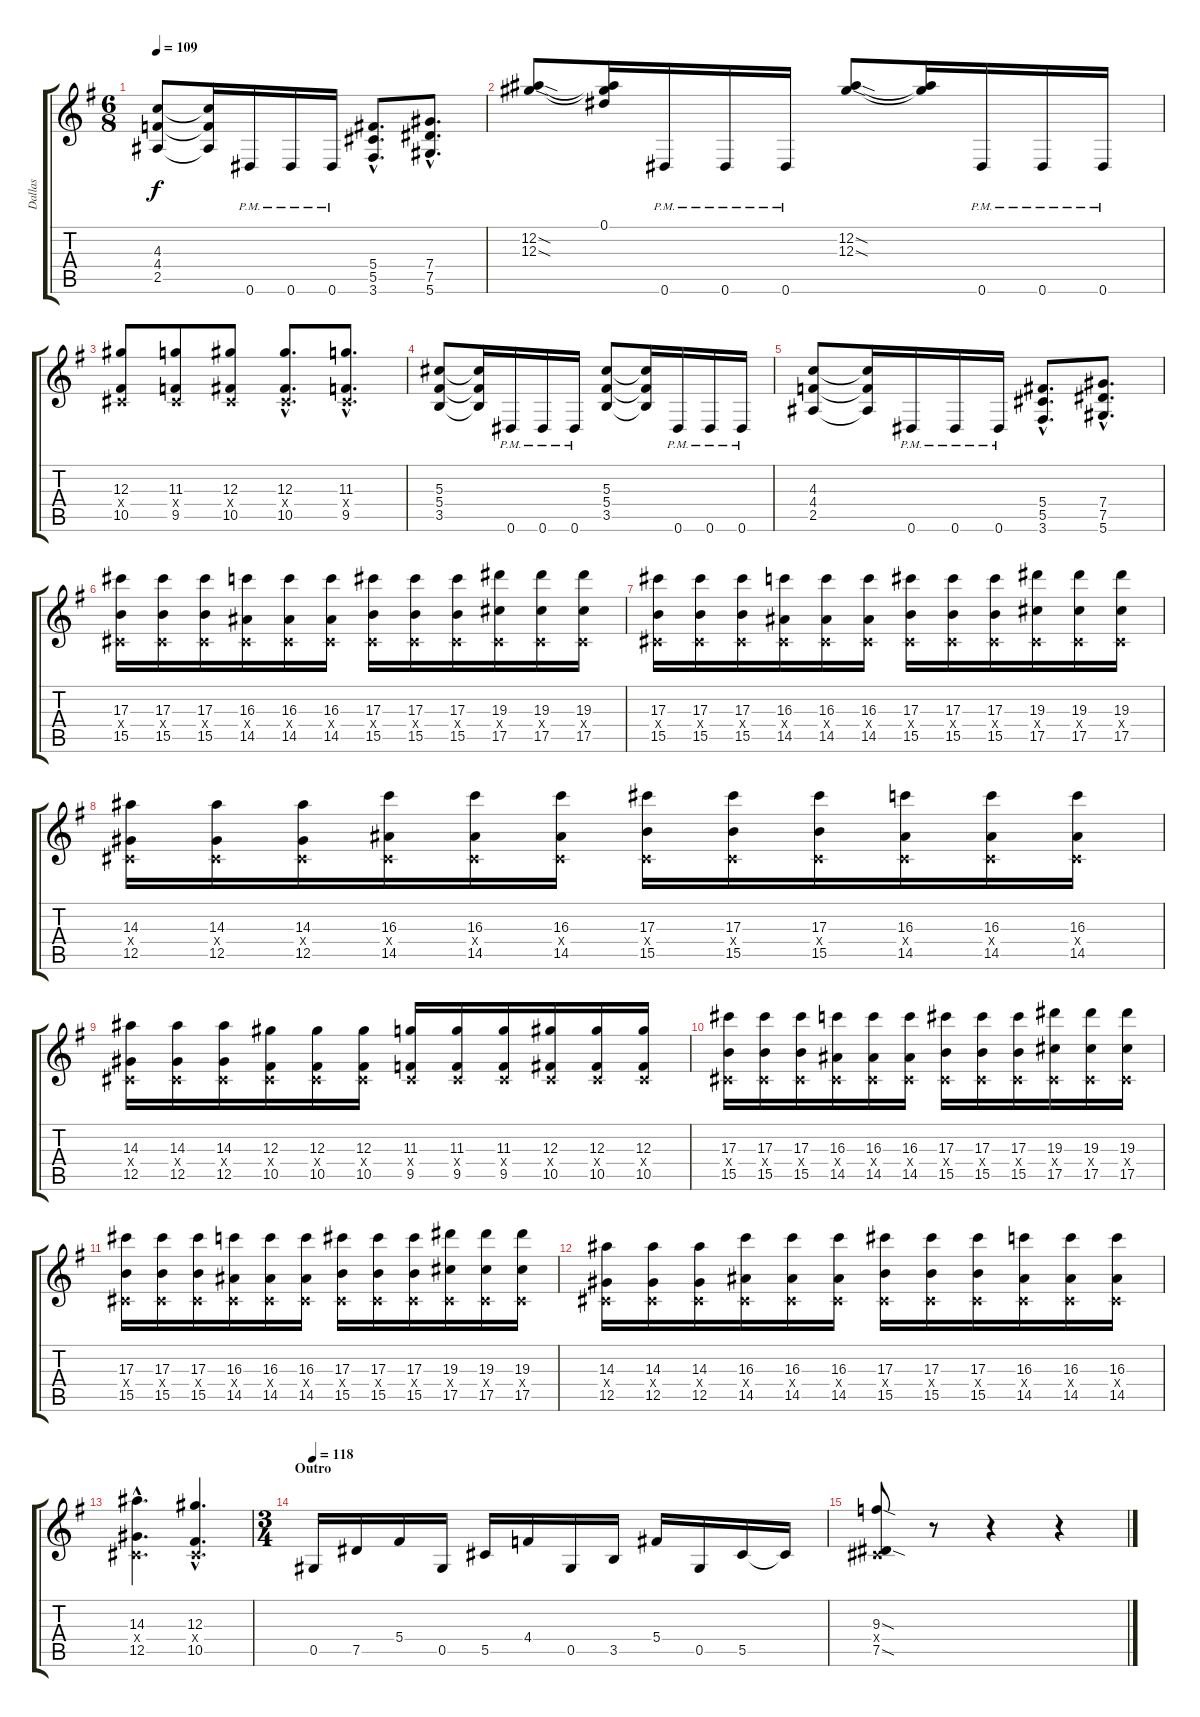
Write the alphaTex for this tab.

\track ("Dallas" "Dallas") {instrument distortionguitar}
\staff {score tabs}
\tuning (Eb4 Bb3 Ab3 Db3 Ab2 Eb2) {hide}
\ts (6 8)
\tempo 109
\clef g2
\ks g
(4.3 4.4 2.5).8{dy f} (4.3{t} 4.4{t} 2.5{t}).16 0.6{pm}.16 0.6{pm}.16 0.6{pm}.16 (5.4{hac} 5.5{hac} 3.6{hac}).8{d} (7.4{hac} 7.5{hac} 5.6{hac}).8{d} |
(12.2{sod} 12.3{sod}).8{instrument distortionguitar} (0.1 12.2{t} 12.3{t}).16 0.6{pm}.16 0.6{pm}.16 0.6{pm}.16 (12.2{sod} 12.3{sod}).8 (12.2{t} 12.3{t}).16 0.6{pm}.16 0.6{pm}.16 0.6{pm}.16 |
(12.3 0.4{x} 10.5).8 (11.3 0.4{x} 9.5).8 (12.3 0.4{x} 10.5).8 (12.3{hac} 0.4{hac x} 10.5{hac}).8{d} (11.3{hac} 0.4{hac x} 9.5{hac}).8{d} |
(5.3 5.4 3.5).8 (5.3{t} 5.4{t} 3.5{t}).16 0.6{pm}.16 0.6{pm}.16 0.6{pm}.16 (5.3 5.4 3.5).8 (5.3{t} 5.4{t} 3.5{t}).16 0.6{pm}.16 0.6{pm}.16 0.6{pm}.16 |
(4.3 4.4 2.5).8 (4.3{t} 4.4{t} 2.5{t}).16 0.6{pm}.16 0.6{pm}.16 0.6{pm}.16 (5.4{hac} 5.5{hac} 3.6{hac}).8{d} (7.4{hac} 7.5{hac} 5.6{hac}).8{d} |
(17.3 0.4{x} 15.5).16 (17.3 0.4{x} 15.5).16 (17.3 0.4{x} 15.5).16 (16.3 0.4{x} 14.5).16 (16.3 0.4{x} 14.5).16 (16.3 0.4{x} 14.5).16 (17.3 0.4{x} 15.5).16 (17.3 0.4{x} 15.5).16 (17.3 0.4{x} 15.5).16 (19.3 0.4{x} 17.5).16 (19.3 0.4{x} 17.5).16 (19.3 0.4{x} 17.5).16 |
(17.3 0.4{x} 15.5).16 (17.3 0.4{x} 15.5).16 (17.3 0.4{x} 15.5).16 (16.3 0.4{x} 14.5).16 (16.3 0.4{x} 14.5).16 (16.3 0.4{x} 14.5).16 (17.3 0.4{x} 15.5).16 (17.3 0.4{x} 15.5).16 (17.3 0.4{x} 15.5).16 (19.3 0.4{x} 17.5).16 (19.3 0.4{x} 17.5).16 (19.3 0.4{x} 17.5).16 |
(14.3 0.4{x} 12.5).16 (14.3 0.4{x} 12.5).16 (14.3 0.4{x} 12.5).16 (16.3 0.4{x} 14.5).16 (16.3 0.4{x} 14.5).16 (16.3 0.4{x} 14.5).16 (17.3 0.4{x} 15.5).16 (17.3 0.4{x} 15.5).16 (17.3 0.4{x} 15.5).16 (16.3 0.4{x} 14.5).16 (16.3 0.4{x} 14.5).16 (16.3 0.4{x} 14.5).16 |
(14.3 0.4{x} 12.5).16 (14.3 0.4{x} 12.5).16 (14.3 0.4{x} 12.5).16 (12.3 0.4{x} 10.5).16 (12.3 0.4{x} 10.5).16 (12.3 0.4{x} 10.5).16 (11.3 0.4{x} 9.5).16 (11.3 0.4{x} 9.5).16 (11.3 0.4{x} 9.5).16 (12.3 0.4{x} 10.5).16 (12.3 0.4{x} 10.5).16 (12.3 0.4{x} 10.5).16 |
(17.3 0.4{x} 15.5).16 (17.3 0.4{x} 15.5).16 (17.3 0.4{x} 15.5).16 (16.3 0.4{x} 14.5).16 (16.3 0.4{x} 14.5).16 (16.3 0.4{x} 14.5).16 (17.3 0.4{x} 15.5).16 (17.3 0.4{x} 15.5).16 (17.3 0.4{x} 15.5).16 (19.3 0.4{x} 17.5).16 (19.3 0.4{x} 17.5).16 (19.3 0.4{x} 17.5).16 |
(17.3 0.4{x} 15.5).16 (17.3 0.4{x} 15.5).16 (17.3 0.4{x} 15.5).16 (16.3 0.4{x} 14.5).16 (16.3 0.4{x} 14.5).16 (16.3 0.4{x} 14.5).16 (17.3 0.4{x} 15.5).16 (17.3 0.4{x} 15.5).16 (17.3 0.4{x} 15.5).16 (19.3 0.4{x} 17.5).16 (19.3 0.4{x} 17.5).16 (19.3 0.4{x} 17.5).16 |
(14.3 0.4{x} 12.5).16 (14.3 0.4{x} 12.5).16 (14.3 0.4{x} 12.5).16 (16.3 0.4{x} 14.5).16 (16.3 0.4{x} 14.5).16 (16.3 0.4{x} 14.5).16 (17.3 0.4{x} 15.5).16 (17.3 0.4{x} 15.5).16 (17.3 0.4{x} 15.5).16 (16.3 0.4{x} 14.5).16 (16.3 0.4{x} 14.5).16 (16.3 0.4{x} 14.5).16 |
(14.3{hac} 0.4{hac x} 12.5{hac}).4{d} (12.3{hac} 0.4{hac x} 10.5{hac}).4{d} |
\ts (3 4)
\section ("" "Outro")
\tempo 118
0.5.16 7.5.16 5.4.16 0.5.16 5.5.16 4.4.16 0.5.16 3.5.16 5.4.16 0.5.16 5.5.16 5.5{t}.16 |
(9.3{sod} 0.4{x} 7.5{sod}).8 r.8 r.4 r.4
